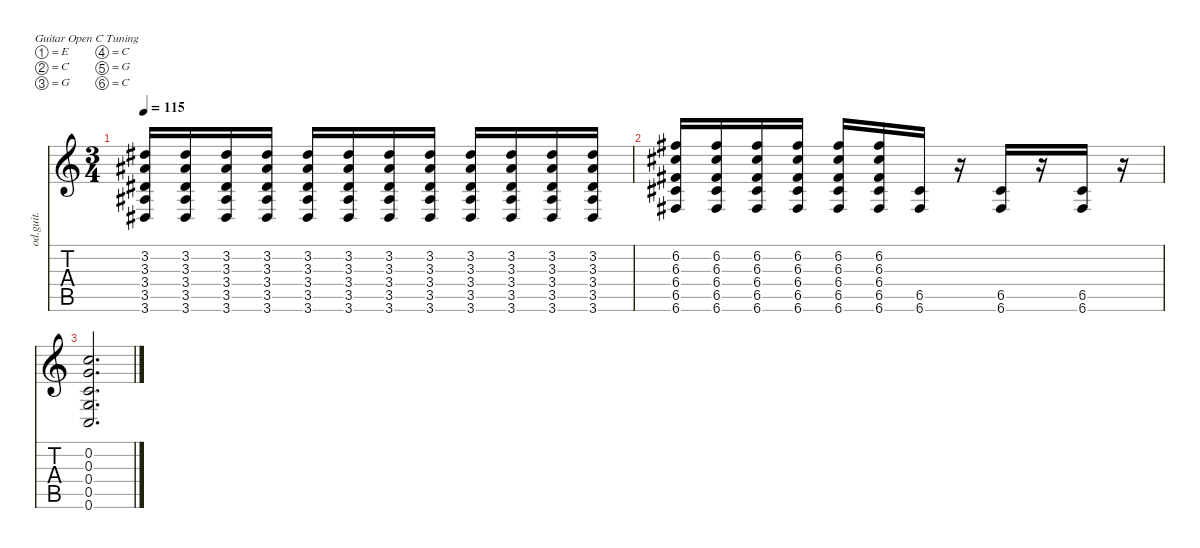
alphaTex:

\defaultSystemsLayout 4
\hideDynamics
\bracketExtendMode nobrackets
\otherSystemsTrackNameOrientation horizontal
\track ("Guitar" "od.guit.") {instrument overdrivenguitar}
\staff {score tabs}
\tuning (E4 C4 G3 C3 G2 C2)
\ts (3 4)
\tempo 115
\clef g2
\ks c
(3.2{acc #} 3.3{acc #} 3.4{acc #} 3.5{acc #} 3.6{acc #}).16{dy f beam Up} (3.2{acc #} 3.3{acc #} 3.4{acc #} 3.5{acc #} 3.6{acc #}).16{beam Up} (3.2{acc #} 3.3{acc #} 3.4{acc #} 3.5{acc #} 3.6{acc #}).16{beam Up} (3.2{acc #} 3.3{acc #} 3.4{acc #} 3.5{acc #} 3.6{acc #}).16{beam Up} (3.2{acc #} 3.3{acc #} 3.4{acc #} 3.5{acc #} 3.6{acc #}).16{beam Up} (3.2{acc #} 3.3{acc #} 3.4{acc #} 3.5{acc #} 3.6{acc #}).16{beam Up} (3.2{acc #} 3.3{acc #} 3.4{acc #} 3.5{acc #} 3.6{acc #}).16{beam Up} (3.2{acc #} 3.3{acc #} 3.4{acc #} 3.5{acc #} 3.6{acc #}).16{beam Up} (3.2{acc #} 3.3{acc #} 3.4{acc #} 3.5{acc #} 3.6{acc #}).16{beam Up} (3.2{acc #} 3.3{acc #} 3.4{acc #} 3.5{acc #} 3.6{acc #}).16{beam Up} (3.2{acc #} 3.3{acc #} 3.4{acc #} 3.5{acc #} 3.6{acc #}).16{beam Up} (3.2{acc #} 3.3{acc #} 3.4{acc #} 3.5{acc #} 3.6{acc #}).16{beam Up} |
(6.2{acc #} 6.3{acc #} 6.4{acc #} 6.5{acc #} 6.6{acc #}).16{beam Up} (6.2{acc #} 6.3{acc #} 6.4{acc #} 6.5{acc #} 6.6{acc #}).16{beam Up} (6.2{acc #} 6.3{acc #} 6.4{acc #} 6.5{acc #} 6.6{acc #}).16{beam Up} (6.2{acc #} 6.3{acc #} 6.4{acc #} 6.5{acc #} 6.6{acc #}).16{beam Up} (6.2{acc #} 6.3{acc #} 6.4{acc #} 6.5{acc #} 6.6{acc #}).16{beam Up} (6.2{acc #} 6.3{acc #} 6.4{acc #} 6.5{acc #} 6.6{acc #}).16{beam Up} (6.5{acc #} 6.6{acc #}).16{beam Up} r.16{beam Up} (6.5{acc #} 6.6{acc #}).16{beam Up} r.16{beam Up} (6.5{acc #} 6.6{acc #}).16{beam Up} r.16{beam Up} |
(0.2 0.3 0.4 0.5 0.6).2{d beam Up}
